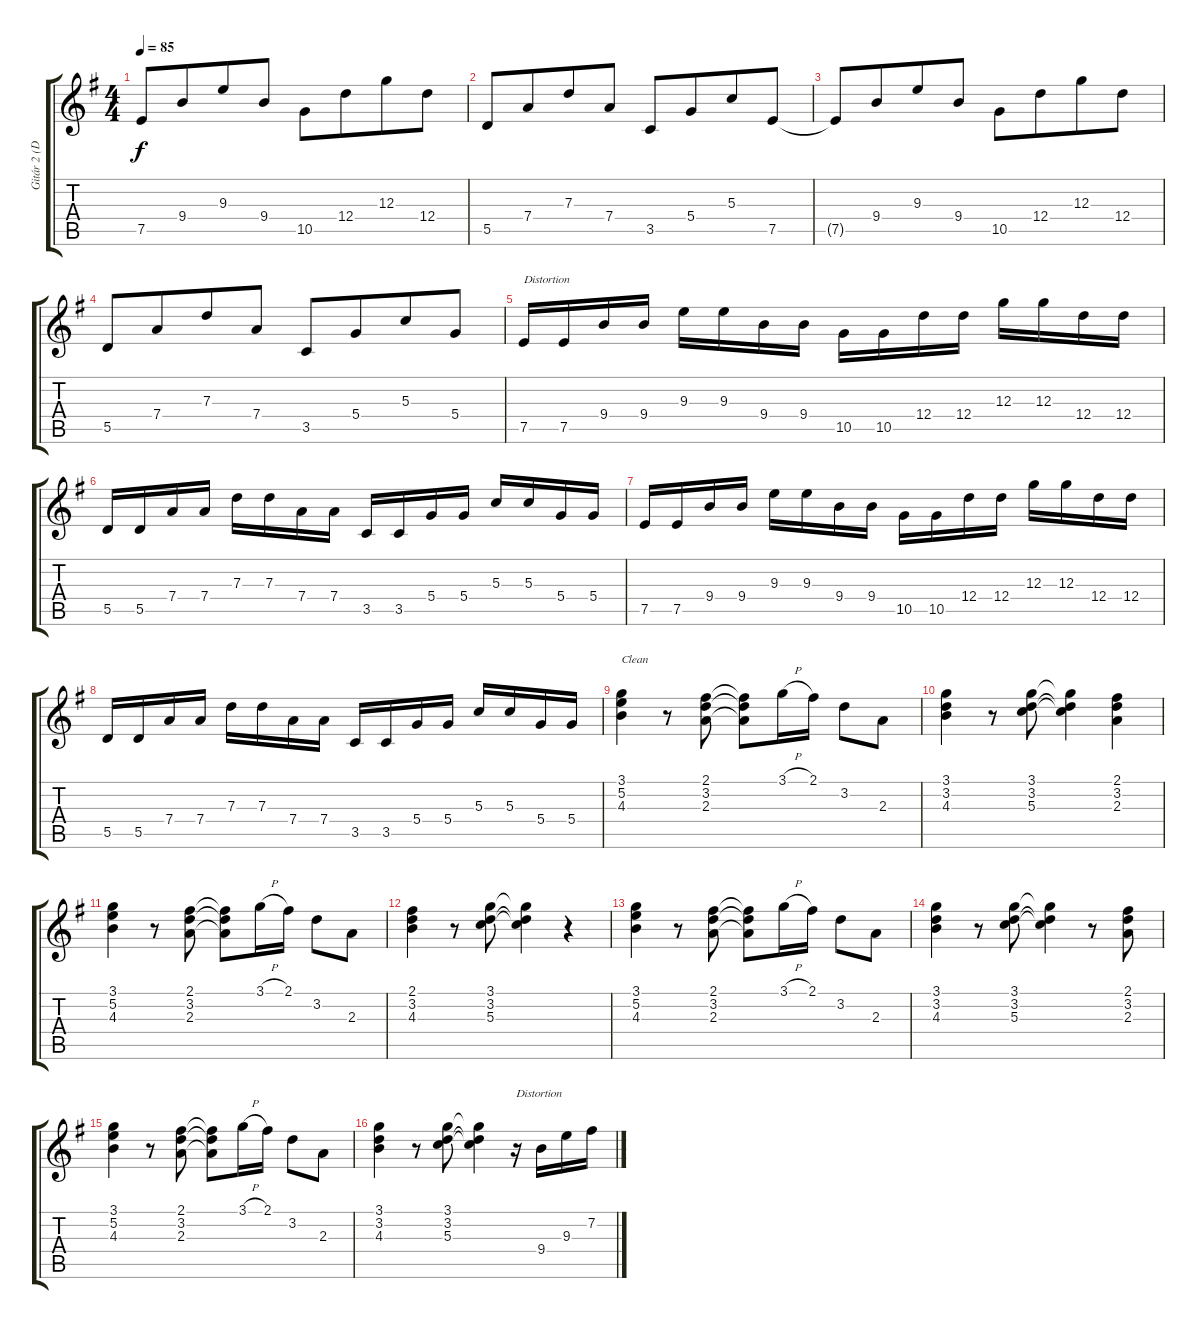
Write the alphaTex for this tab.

\track ("Gitár 2 (Dave Murray)" "Gitár 2 (D") {instrument electricguitarclean}
\staff {score tabs}
\tuning (E4 B3 G3 D3 A2 E2) {hide}
\ts (4 4)
\tempo 85
\clef g2
\ks g
7.5.8{dy f instrument electricguitarclean} 9.4.8{beam merge} 9.3.8 9.4.8 10.5.8 12.4.8{beam merge} 12.3.8 12.4.8 |
5.5.8 7.4.8{beam merge} 7.3.8 7.4.8 3.5.8 5.4.8{beam merge} 5.3.8 7.5.8 |
7.5{t}.8 9.4.8{beam merge} 9.3.8 9.4.8 10.5.8 12.4.8{beam merge} 12.3.8 12.4.8 |
5.5.8 7.4.8{beam merge} 7.3.8 7.4.8 3.5.8 5.4.8{beam merge} 5.3.8 5.4.8 |
7.5.16{txt "Distortion" instrument distortionguitar} 7.5.16 9.4.16 9.4.16 9.3.16 9.3.16 9.4.16 9.4.16 10.5.16 10.5.16 12.4.16 12.4.16 12.3.16 12.3.16 12.4.16 12.4.16 |
5.5.16 5.5.16 7.4.16 7.4.16 7.3.16 7.3.16 7.4.16 7.4.16 3.5.16 3.5.16 5.4.16 5.4.16 5.3.16 5.3.16 5.4.16 5.4.16 |
7.5.16 7.5.16 9.4.16 9.4.16 9.3.16 9.3.16 9.4.16 9.4.16 10.5.16 10.5.16 12.4.16 12.4.16 12.3.16 12.3.16 12.4.16 12.4.16 |
5.5.16 5.5.16 7.4.16 7.4.16 7.3.16 7.3.16 7.4.16 7.4.16 3.5.16 3.5.16 5.4.16 5.4.16 5.3.16 5.3.16 5.4.16 5.4.16 |
(3.1 5.2 4.3).4{txt "Clean" instrument electricguitarclean} r.8 (2.1 3.2 2.3).8 (2.1{t} 3.2{t} 2.3{t}).8 3.1{h}.16 2.1.16 3.2.8 2.3.8 |
(3.1 3.2 4.3).4 r.8 (3.1 3.2 5.3).8 (3.1{t} 3.2{t} 5.3{t}).4 (2.1 3.2 2.3).4 |
(3.1 5.2 4.3).4 r.8 (2.1 3.2 2.3).8 (2.1{t} 3.2{t} 2.3{t}).8 3.1{h}.16 2.1.16 3.2.8 2.3.8 |
(2.1 3.2 4.3).4 r.8 (3.1 3.2 5.3).8 (3.1{t} 3.2{t} 5.3{t}).4 r.4 |
(3.1 5.2 4.3).4 r.8 (2.1 3.2 2.3).8 (2.1{t} 3.2{t} 2.3{t}).8 3.1{h}.16 2.1.16 3.2.8 2.3.8 |
(3.1 3.2 4.3).4 r.8 (3.1 3.2 5.3).8 (3.1{t} 3.2{t} 5.3{t}).4 r.8 (2.1 3.2 2.3).8 |
(3.1 5.2 4.3).4 r.8 (2.1 3.2 2.3).8 (2.1{t} 3.2{t} 2.3{t}).8 3.1{h}.16 2.1.16 3.2.8 2.3.8 |
(3.1 3.2 4.3).4 r.8 (3.1 3.2 5.3).8 (3.1{t} 3.2{t} 5.3{t}).4 r.16{txt "Distortion" instrument distortionguitar} 9.4.16 9.3.16 7.2.16
